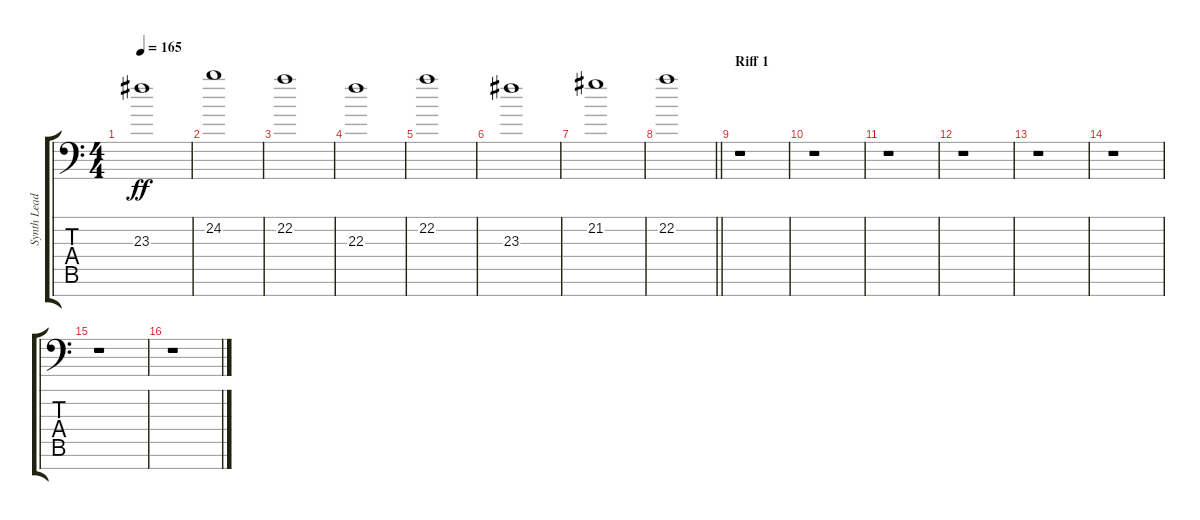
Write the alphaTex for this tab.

\track ("Synth Lead" "Synth Lead") {instrument pad8sweep}
\staff {score tabs}
\tuning (C8 B3 G3 D3 A2 E2 C-1) {hide}
\ts (4 4)
\tempo 165
\clef f4
\ks c
23.3.1{dy ff} |
24.2.1 |
22.2.1 |
22.3.1 |
22.2.1 |
23.3.1 |
21.2.1 |
\barLineRight lightlight
22.2.1 |
\section ("" "Riff 1")
r.1 |
r.1 |
r.1 |
r.1 |
r.1 |
r.1 |
r.1 |
r.1
